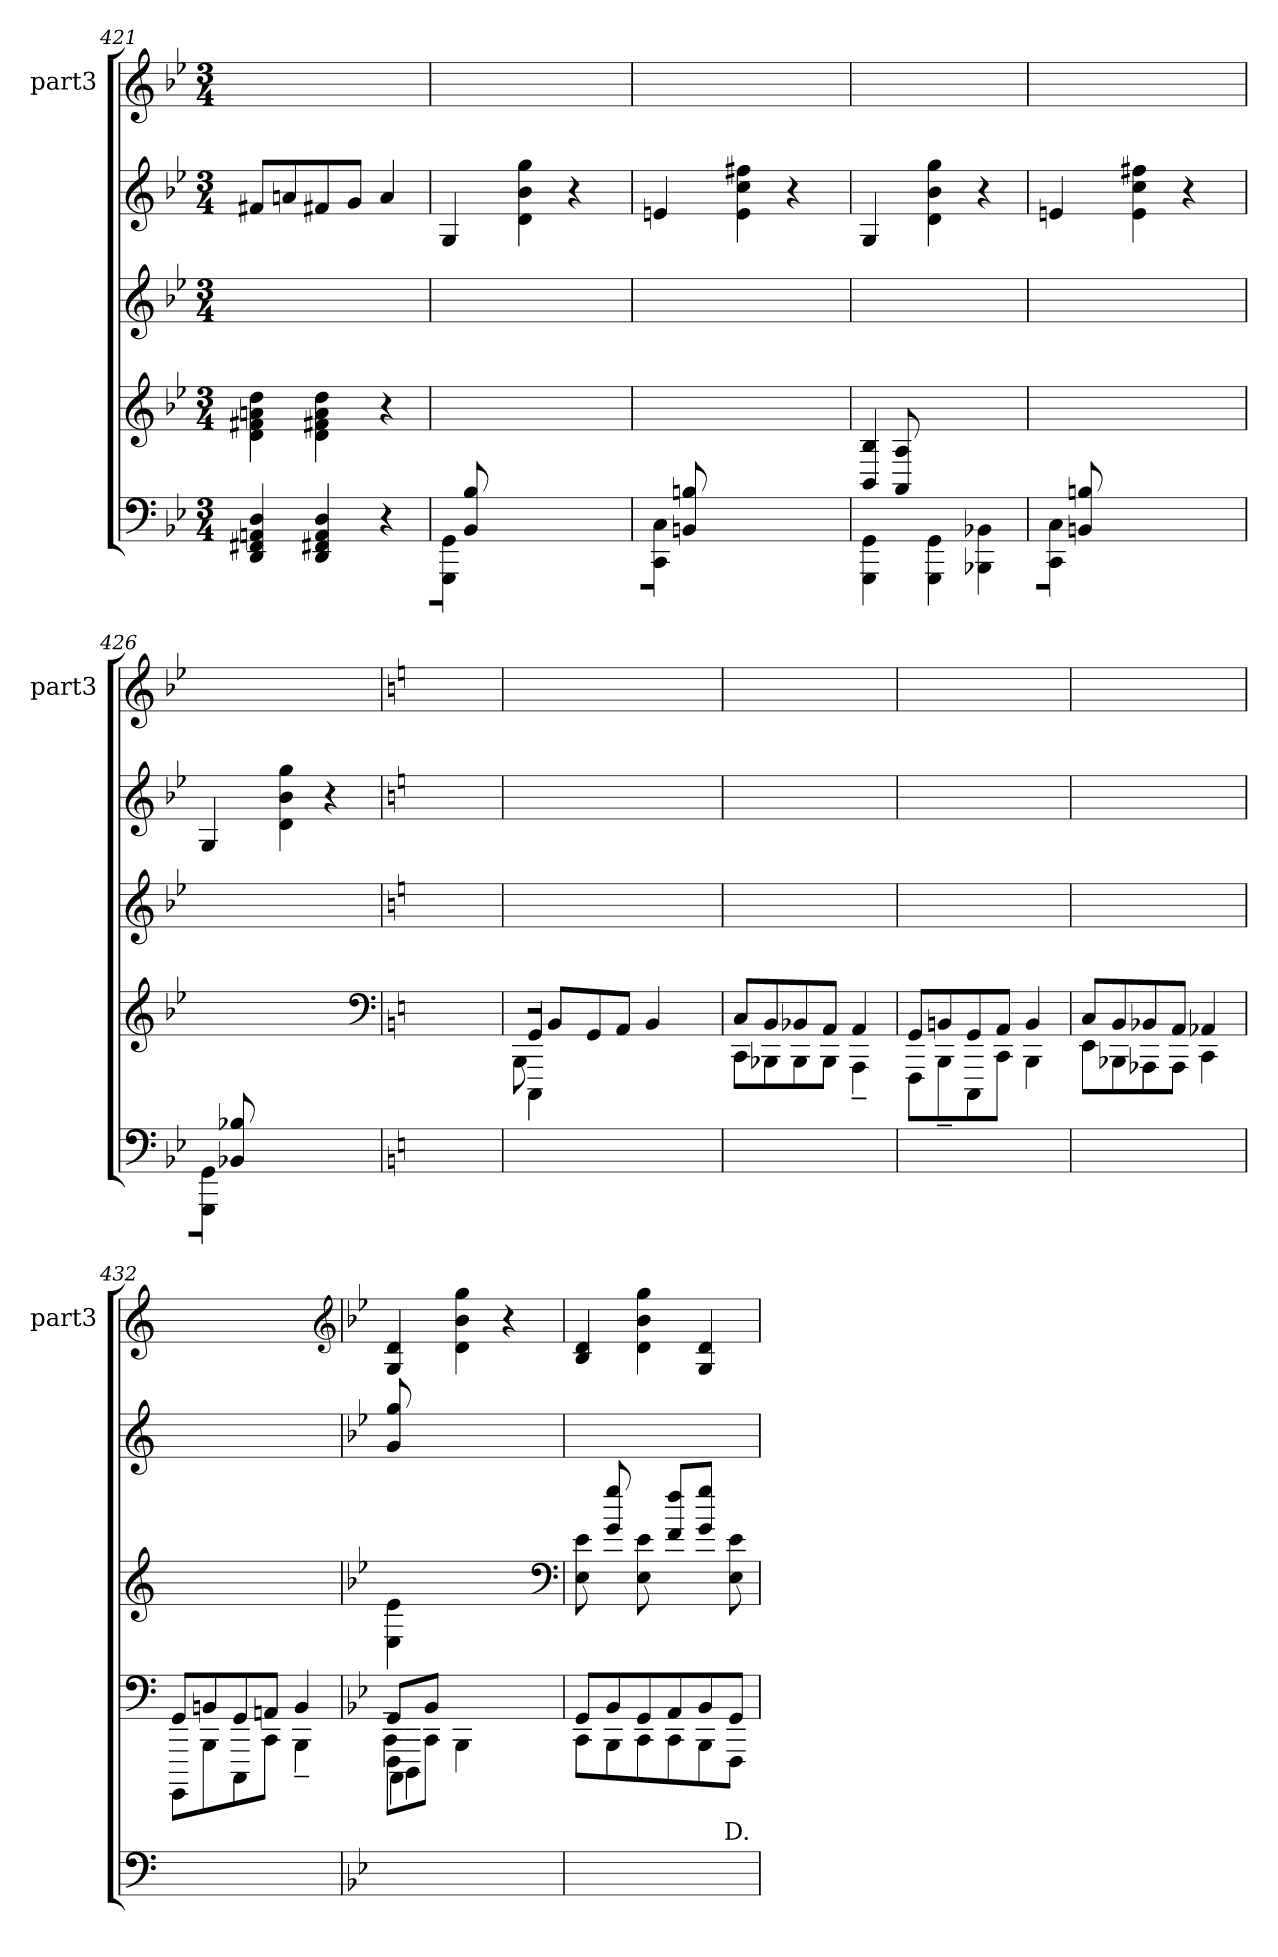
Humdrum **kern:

**kern	**kern	**text	**kern	**kern	**kern
*part3	*part3	*part3	*part2	*part2	*part1
*staff5	*staff4	*staff4	*staff3	*staff2	*staff1
*	*	*	*	*	*I"part3
*	*	*	*	*	*I'part3
*clefF4	*clefG2	*	*clefG2	*clefG2	*clefG2
*k[b-e-]	*k[b-e-]	*	*k[b-e-]	*k[b-e-]	*k[b-e-]
*M3/4	*M3/4	*	*M3/4	*M3/4	*M3/4
=421	=421	=421	=421	=421	=421
4Di/ 4AAni/ 4FF#Xi/ 4DDi/	4dj\ 4f#Xj\ 4anj\ 4ddj\	.	2.ryy	8f#Xj/L	2.ryy
.	.	.	.	8anj/	.
4Di/ 4AAi/ 4FF#Xi/ 4DDi/	4dj\ 4f#Xj\ 4aj\ 4ddj\	.	.	8f#Xj/	.
.	.	.	.	8gj/J	.
4r	4r	.	.	4aj/	.
=422	=422	=422	=422	=422	=422
16GGGj\ 16GGj\JJ	2.ryy	.	2.ryy	4Gj/	2.ryy
8B-j/ 8BB-j/	.	.	.	.	.
2ryy	.	.	.	.	.
.	.	.	.	4dj\ 4b-j\ 4ggj\	.
.	.	.	.	4r	.
16ryy	.	.	.	.	.
=423	=423	=423	=423	=423	=423
16CCj\ 16Cj\JJ	2.ryy	.	2.ryy	4ej/	2.ryy
8Bnj/ 8BBnj/	.	.	.	.	.
2ryy	.	.	.	.	.
.	.	.	.	4ej\ 4ccj\ 4ff#Xj\	.
.	.	.	.	4r	.
16ryy	.	.	.	.	.
=424	=424	=424	=424	=424	=424
4GGGj\ 4GGj\	8B-i/ 8BB-i/J	.	2.ryy	4Gj/	2.ryy
.	8Ai/ 8AAi/	.	.	.	.
4GGGj\ 4GGj\	2ryy	.	.	4dj\ 4b-j\ 4ggj\	.
4BBB-Xj\ 4BB-Xj\	.	.	.	4r	.
=425	=425	=425	=425	=425	=425
16CCj\ 16Cj\JJ	2.ryy	.	2.ryy	4ej/	2.ryy
8Bnj/ 8BBnj/	.	.	.	.	.
2ryy	.	.	.	.	.
.	.	.	.	4ej\ 4ccj\ 4ff#Xj\	.
.	.	.	.	4r	.
16ryy	.	.	.	.	.
=426	=426	=426	=426	=426	=426
16GGGj\ 16GGj\JJ	2.ryy	.	2.ryy	4Gj/	2.ryy
8B-Xj/ 8BB-Xj/	.	.	.	.	.
2ryy	.	.	.	.	.
.	.	.	.	4dj\ 4b-j\ 4ggj\	.
.	.	.	.	4r	.
16ryy	.	.	.	.	.
*	*clefF4	*	*	*	*
!!LO:LB:g=z
=427	=427	=427	=427	=427	=427
*k[]	*k[]	*	*k[]	*k[]	*k[]
2.ryy	2.ryy	.	2.ryy	2.ryy	2.ryy
=428	=428	=428	=428	=428	=428
*	*^	*	*	*	*
*	*	*^	*	*	*	*
2.ryy	16GGj/JJ	8CCCi\J	8BBBZ\	.	2.ryy	2.ryy	2.ryy
.	8BBj/L	.	.	.	.	.	.
.	.	2ryy	2ryy	.	.	.	.
.	8GGj/	.	.	.	.	.	.
.	8AAj/J	.	.	.	.	.	.
.	4BBj/	.	.	.	.	.	.
.	.	8ryy	8ryy	.	.	.	.
.	16ryy	.	.	.	.	.	.
*	*	*v	*v	*	*	*	*
=429	=429	=429	=429	=429	=429	=429
2.ryy	8Cj/L	8CCi\L	.	2.ryy	2.ryy	2.ryy
.	8BBj/	8BBB-Xi\	.	.	.	.
.	8BB-Xj/	8BBB-i\	.	.	.	.
.	8AAj/J	8BBB-i\J	.	.	.	.
.	4AAj/	4AAA~>i\	.	.	.	.
=430	=430	=430	=430	=430	=430	=430
2.ryy	8GGj/L	8FFFi\L	.	2.ryy	2.ryy	2.ryy
.	8BBnj/	8BBB~>i\	.	.	.	.
.	8GGj/	8CCCi\	.	.	.	.
.	8AAj/J	8CCi\J	.	.	.	.
.	4BBj/	4BBBi\	.	.	.	.
=431	=431	=431	=431	=431	=431	=431
2.ryy	8Cj/L	8EEi\L	.	2.ryy	2.ryy	2.ryy
.	8BBj/	8BBB-Xi\	.	.	.	.
.	8BB-Xj/	8AAA-Xi\	.	.	.	.
.	8AAj/J	8AAA-i\J	.	.	.	.
.	4AA-Xj/	4CCi\	.	.	.	.
=432	=432	=432	=432	=432	=432	=432
2.ryy	8GGj/L	8GGGGi\L	.	2.ryy	2.ryy	2.ryy
.	8BBnj/	8BBBi\	.	.	.	.
.	8GGj/	8CCCi\	.	.	.	.
.	8AAnj/J	8CCi\J	.	.	.	.
.	4BBj/	4BBB~>i\	.	.	.	.
*	*v	*v	*	*	*	*
*	*	*	*	*	*clefG2
!!LO:LB:g=z
=433	=433	=433	=433	=433	=433
*k[b-e-]	*k[b-e-]	*	*k[b-e-]	*k[b-e-]	*k[b-e-]
*	*^	*	*	*	*
*	*	*^	*	*	*	*
*	*	*	*^	*	*	*	*
*	*	*	*	*^	*	*	*	*
2.ryy	8GGj/L	8FFFi\L	4CCCZ\	4DDDV\	4CC~>N\	.	4E-j\ 4e-j\	8ggi/ 8gi/	4Gj/ 4dj/
.	8BB-j/J	8CCi\J	.	.	.	.	.	2ryy	.
.	2ryy	2ryy	4BBB-Z\	2ryy	2ryy	.	2ryy	.	4dj\ 4b-j\ 4ggj\
.	.	.	4ryy	.	.	.	.	.	4r
.	.	.	.	.	.	.	.	8ryy	.
*	*v	*v	*v	*v	*v	*	*	*	*
*	*	*	*clefF4	*	*
=434	=434	=434	=434	=434	=434
*	*^	*	*	*	*
2.ryy	8GGj/L	8CCi\L	.	8E-j\ 8e-j\	2.ryy	4dj/ 4B-j/
.	8BB-j/	8BBB-i\	.	8ggj/ 8gj/	.	.
.	8GGj/	8CCi\	.	8E-j\ 8e-j\	.	4dj\ 4b-j\ 4ggj\
.	8AAj/	8CCi\	.	8ffj/ 8fj/L	.	.
.	8BB-j/	8BBB-i\	.	8ggj/ 8gj/J	.	4dj/ 4Gj/
.	8GGj/J	8FFFi\J	D.	8E-j\ 8e-j\	.	.
*	*v	*v	*	*	*	*
=	=	=	=	=	=
*-	*-	*-	*-	*-	*-
